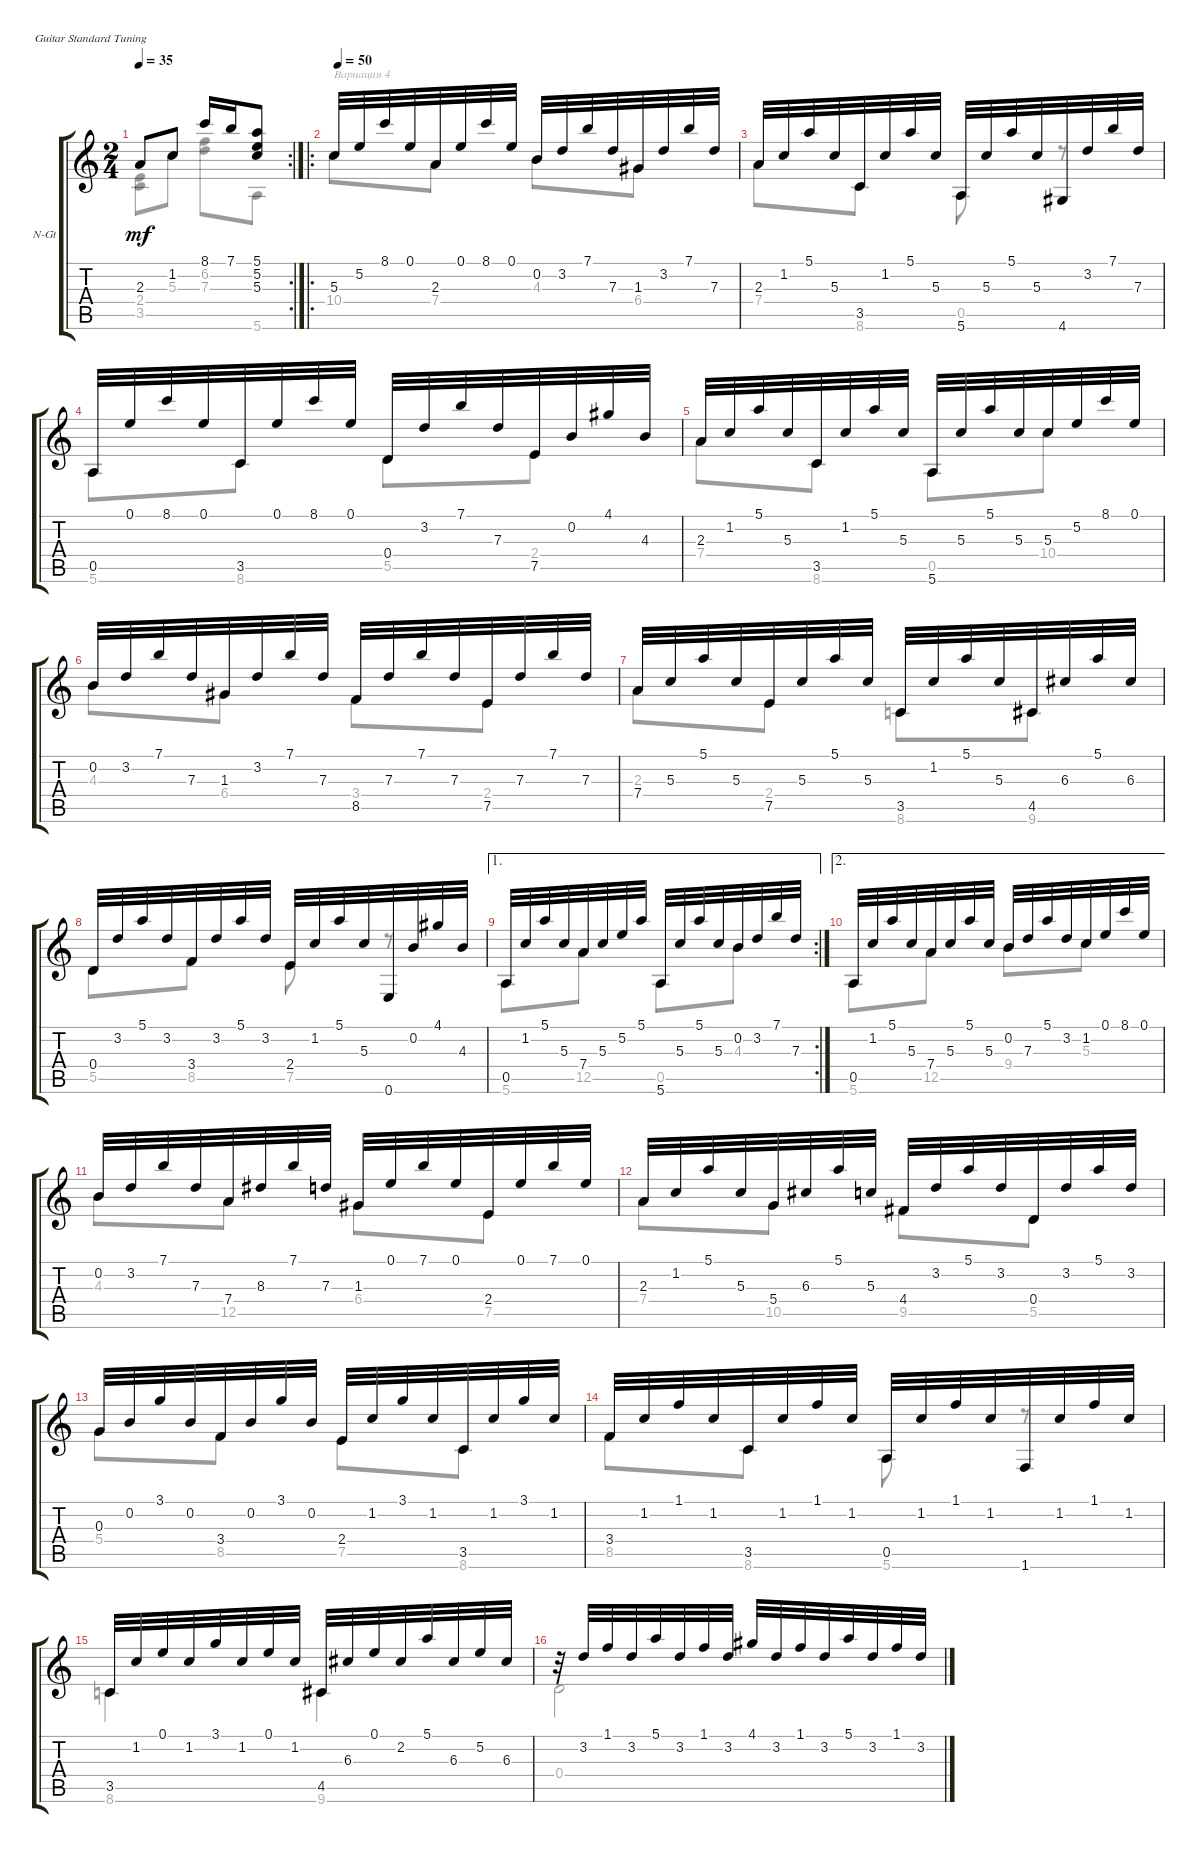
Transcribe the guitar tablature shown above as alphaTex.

\defaultSystemsLayout 4
\bracketExtendMode groupsimilarinstruments
\firstSystemTrackNameOrientation horizontal
\otherSystemsTrackNameOrientation horizontal
\track ("Nylon Guitar" "N-Gt") {instrument acousticguitarnylon}
\staff {score tabs}
\tuning (E4 B3 G3 D3 A2 E2)
\voice
\rc 2
\ts (2 4)
\tempo 35
\clef g2
\ks c
2.3.8{dy mf} 1.2.8 8.1.16 7.1.16 (5.1 5.2 5.3).8 |
\ro
\tempo (50 0.0125)
5.3.32 5.2.32 8.1.32 0.1.32 2.3.32 0.1.32 8.1.32 0.1.32 0.2.32 3.2.32 7.1.32 7.3.32 1.3.32 3.2.32 7.1.32 7.3.32 |
2.3.32 1.2.32 5.1.32 5.3.32 3.5.32 1.2.32 5.1.32 5.3.32 5.6.32 5.3.32 5.1.32 5.3.32 4.6.32 3.2.32 7.1.32 7.3.32 |
0.5.32 0.1.32 8.1.32 0.1.32 3.5.32 0.1.32 8.1.32 0.1.32 0.4.32 3.2.32 7.1.32 7.3.32 7.5.32 0.2.32 4.1.32 4.3.32 |
2.3.32 1.2.32 5.1.32 5.3.32 3.5.32 1.2.32 5.1.32 5.3.32 5.6.32 5.3.32 5.1.32 5.3.32 5.3.32 5.2.32 8.1.32 0.1.32 |
0.2.32 3.2.32 7.1.32 7.3.32 1.3.32 3.2.32 7.1.32 7.3.32 8.5.32 7.3.32 7.1.32 7.3.32 7.5.32 7.3.32 7.1.32 7.3.32 |
7.4.32 5.3.32 5.1.32 5.3.32 7.5.32 5.3.32 5.1.32 5.3.32 3.5.32 1.2.32 5.1.32 5.3.32 4.5.32 6.3.32 5.1.32 6.3.32 |
0.4.32 3.2.32 5.1.32 3.2.32 3.4.32 3.2.32 5.1.32 3.2.32 2.4.32 1.2.32 5.1.32 5.3.32 0.6.32 0.2.32 4.1.32 4.3.32 |
\ae 1
\rc 2
0.5.32 1.2.32 5.1.32 5.3.32 7.4.32 5.3.32 5.2.32 5.1.32 5.6.32 5.3.32 5.1.32 5.3.32 0.2.32 3.2.32 7.1.32 7.3.32 |
\ae 2
0.5.32 1.2.32 5.1.32 5.3.32 7.4.32 5.3.32 5.1.32 5.3.32 0.2.32 7.3.32 5.1.32 3.2.32 1.2.32 0.1.32 8.1.32 0.1.32 |
0.2.32 3.2.32 7.1.32 7.3.32 7.4.32 8.3.32 7.1.32 7.3.32 1.3.32 0.1.32 7.1.32 0.1.32 2.4.32 0.1.32 7.1.32 0.1.32 |
2.3.32 1.2.32 5.1.32 5.3.32 5.4.32 6.3.32 5.1.32 5.3.32 4.4.32 3.2.32 5.1.32 3.2.32 0.4.32 3.2.32 5.1.32 3.2.32 |
0.3.32 0.2.32 3.1.32 0.2.32 3.4.32 0.2.32 3.1.32 0.2.32 2.4.32 1.2.32 3.1.32 1.2.32 3.5.32 1.2.32 3.1.32 1.2.32 |
3.4.32 1.2.32 1.1.32 1.2.32 3.5.32 1.2.32 1.1.32 1.2.32 0.5.32 1.2.32 1.1.32 1.2.32 1.6.32 1.2.32 1.1.32 1.2.32 |
3.5.32 1.2.32 0.1.32 1.2.32 3.1.32 1.2.32 0.1.32 1.2.32 4.5.32 6.3.32 0.1.32 2.2.32 5.1.32 6.3.32 5.2.32 6.3.32 |
r.32 3.2.32 1.1.32 3.2.32 5.1.32 3.2.32 1.1.32 3.2.32 4.1.32 3.2.32 1.1.32 3.2.32 5.1.32 3.2.32 1.1.32 3.2.32
\voice
\clef g2
\ottava regular
\simile none
\ks c
(2.4 3.5).8{dy mf} 5.3.8 (6.2 7.3).8 5.6.8 |
10.4.8{txt "Вариация 4"} 7.4.8 4.3.8 6.4.8 |
7.4.8 8.6.8 0.5.8 r.8 |
5.6.8 8.6.8 5.5.8 2.4.8 |
7.4.8 8.6.8 0.5.8 10.4.8 |
4.3.8 6.4.8 3.4.8 2.4.8 |
2.3.8 2.4.8 8.6.8 9.6.8 |
5.5.8 8.5.8 7.5.8 r.8 |
5.6.8 12.5.8 0.5.8 4.3.8 |
5.6.8 12.5.8 9.4.8 5.3.8 |
4.3.8 12.5.8 6.4.8 7.5.8 |
7.4.8 10.5.8 9.5.8 5.5.8 |
5.4.8 8.5.8 7.5.8 8.6.8 |
8.5.8 8.6.8 5.6.8 r.8 |
8.6.4 9.6.4 |
0.4.2
